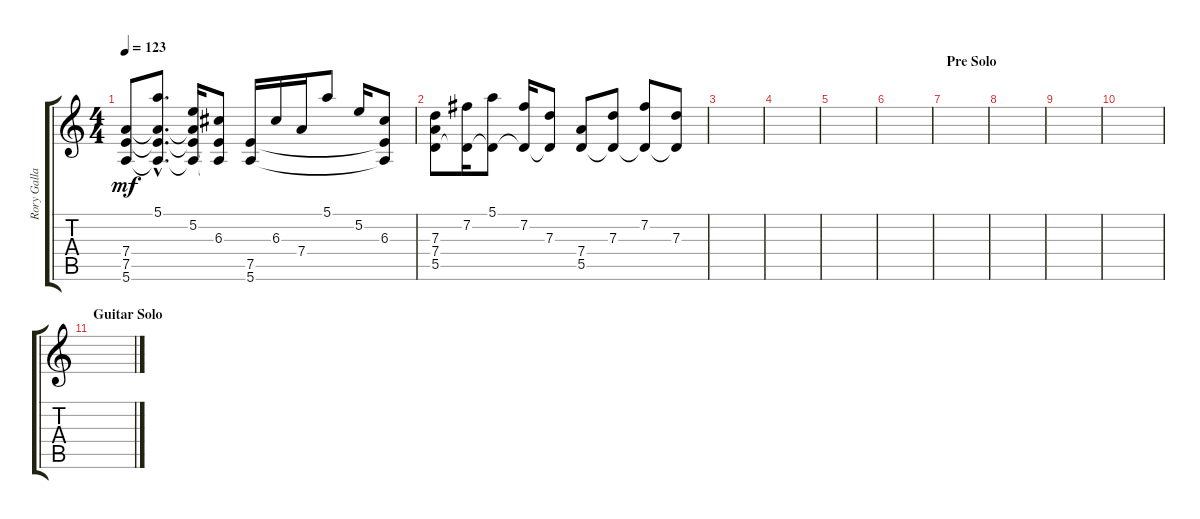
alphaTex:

\track ("Rory Gallagher" "Rory Galla") {instrument electricguitarclean}
\staff {score tabs}
\tuning (E4 B3 G3 D3 A2 E2) {hide}
\ts (4 4)
\tempo 123
\clef g2
\ks c
(7.4 7.5 5.6).8{dy mf} (5.1{hac} 7.4{hac t} 7.5{hac t} 5.6{hac t}).8{d} (5.2 7.4{t} 7.5{t} 5.6{t}).16 (6.3 7.5{t} 5.6{t}).8 (7.5 5.6).16 6.3.16 7.4.16 5.1.8 5.2.16 (6.3 7.5{t} 5.6{t}).8 |
(7.3 7.4 5.5).8 (7.2 5.5{t}).16 (5.1 5.5{t}).8 (7.2 5.5{t}).16 (7.3 5.5{t}).8 (7.4 5.5).8 (7.3 5.5{t}).8 (7.2 5.5{t}).8 (7.3 5.5{t}).8 |
|
|
|
|
\section ("" "Pre Solo")
|
|
|
|
\section ("" "Guitar Solo")
